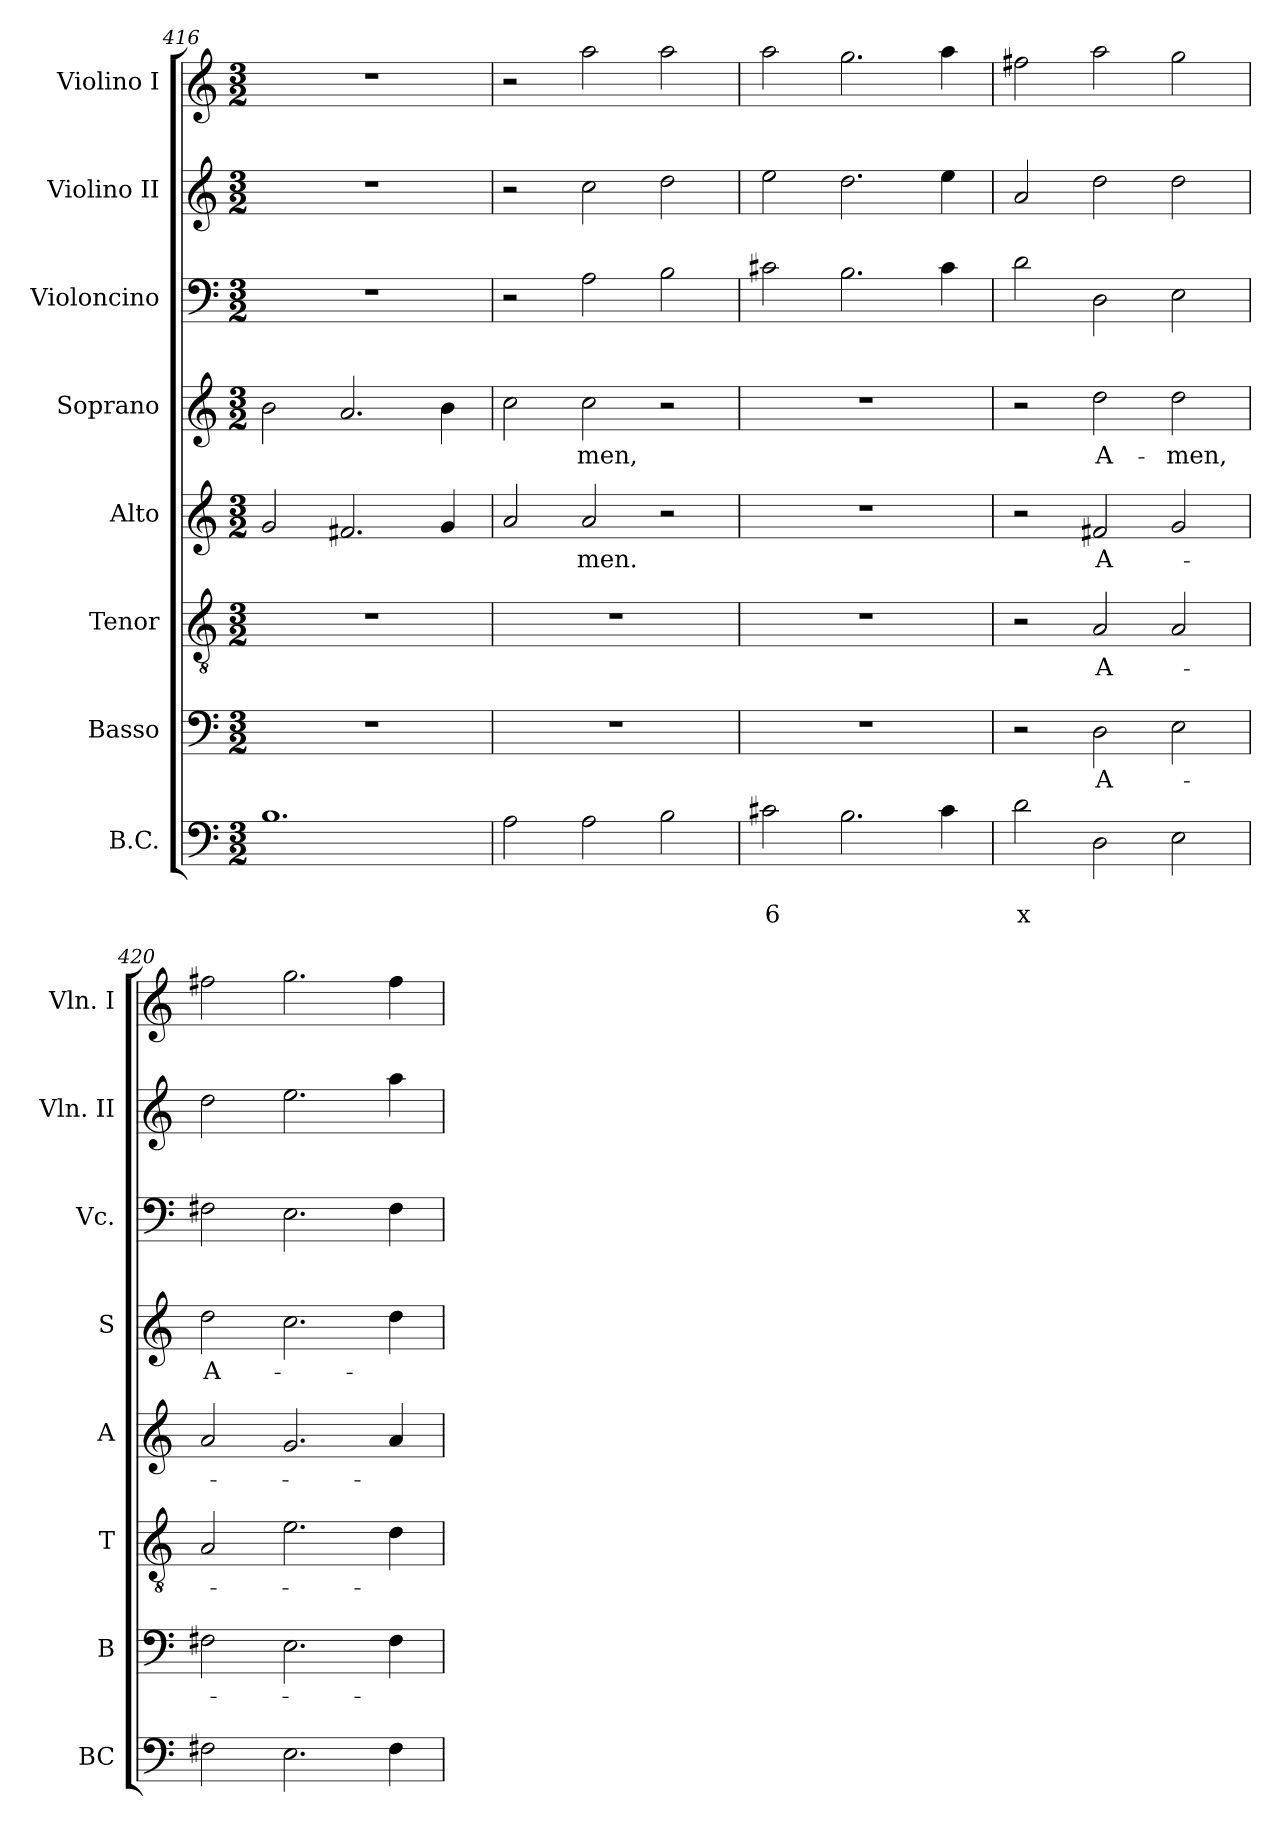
**kern	**text	**text	**kern	**text	**kern	**text	**kern	**text	**kern	**text	**kern	**kern	**kern
*part8	*part8	*part8	*part7	*part7	*part6	*part6	*part5	*part5	*part4	*part4	*part3	*part2	*part1
*staff8	*staff8	*staff8	*staff7	*staff7	*staff6	*staff6	*staff5	*staff5	*staff4	*staff4	*staff3	*staff2	*staff1
*I"B.C.	*	*	*I"Basso	*	*I"Tenor	*	*I"Alto	*	*I"Soprano	*	*I"Violoncino	*I"Violino II	*I"Violino I
*I'BC	*	*	*I'B	*	*I'T	*	*I'A	*	*I'S	*	*I'Vc.	*I'Vln. II	*I'Vln. I
*clefF4	*	*	*clefF4	*	*clefGv2	*	*clefG2	*	*clefG2	*	*clefF4	*clefG2	*clefG2
*k[]	*	*	*k[]	*	*k[]	*	*k[]	*	*k[]	*	*k[]	*k[]	*k[]
*C:	*	*	*C:	*	*C:	*	*C:	*	*C:	*	*C:	*C:	*C:
*M3/2	*	*	*M3/2	*	*M3/2	*	*M3/2	*	*M3/2	*	*M3/2	*M3/2	*M3/2
=416	=416	=416	=416	=416	=416	=416	=416	=416	=416	=416	=416	=416	=416
1.B	.	.	1.r	.	1.r	.	2g/	.	2b\	.	1.r	1.r	1.r
.	.	.	.	.	.	.	2.f#X/	.	2.a/	.	.	.	.
.	.	.	.	.	.	.	4g/	.	4b\	.	.	.	.
=417	=417	=417	=417	=417	=417	=417	=417	=417	=417	=417	=417	=417	=417
2A\	.	.	1.r	.	1.r	.	2a/	.	2cc\	.	2r	2r	2r
!	!	!	!	!	!	!	!	!LO:LY:b	!	!LO:LY:b	!	!	!
2A\	.	.	.	.	.	.	2a/	-men.	2cc\	men,	2A\	2cc\	2aa\
2B\	.	.	.	.	.	.	2r	.	2r	.	2B\	2dd\	2aa\
=418	=418	=418	=418	=418	=418	=418	=418	=418	=418	=418	=418	=418	=418
!	!	!LO:LY:b	!	!	!	!	!	!	!	!	!	!	!
2c#X\	.	6	1.r	.	1.r	.	1.r	.	1.r	.	2c#X\	2ee\	2aa\
2.B\	.	.	.	.	.	.	.	.	.	.	2.B\	2.dd\	2.gg\
4c#\	.	.	.	.	.	.	.	.	.	.	4c#\	4ee\	4aa\
=419	=419	=419	=419	=419	=419	=419	=419	=419	=419	=419	=419	=419	=419
!	!	!LO:LY:b	!	!	!	!	!	!	!	!	!	!	!
2d\	.	x	2r	.	2r	.	2r	.	2r	.	2d\	2a/	2ff#X\
!	!	!	!	!LO:LY:b	!	!LO:LY:b	!	!LO:LY:b	!	!LO:LY:b	!	!	!
2D\	.	.	2D\	A-	2A/	A-	2f#X/	A-	2dd\	A-	2D\	2dd\	2aa\
!	!	!	!	!	!	!	!	!	!	!LO:LY:b	!	!	!
2E\	.	.	2E\	.	2A/	.	2g/	.	2dd\	-men,	2E\	2dd\	2gg\
!!LO:PB:g=z
=420	=420	=420	=420	=420	=420	=420	=420	=420	=420	=420	=420	=420	=420
!	!	!	!	!	!	!	!	!	!	!LO:LY:b	!	!	!
2F#X\	.	.	2F#X\	.	2A/	.	2a/	.	2dd\	A-	2F#X\	2dd\	2ff#X\
2.E\	.	.	2.E\	.	2.e\	.	2.g/	.	2.cc\	.	2.E\	2.ee\	2.gg\
4F#\	.	.	4F#\	.	4d\	.	4a/	.	4dd\	.	4F#\	4aa\	4ff#\
=	=	=	=	=	=	=	=	=	=	=	=	=	=
*-	*-	*-	*-	*-	*-	*-	*-	*-	*-	*-	*-	*-	*-
